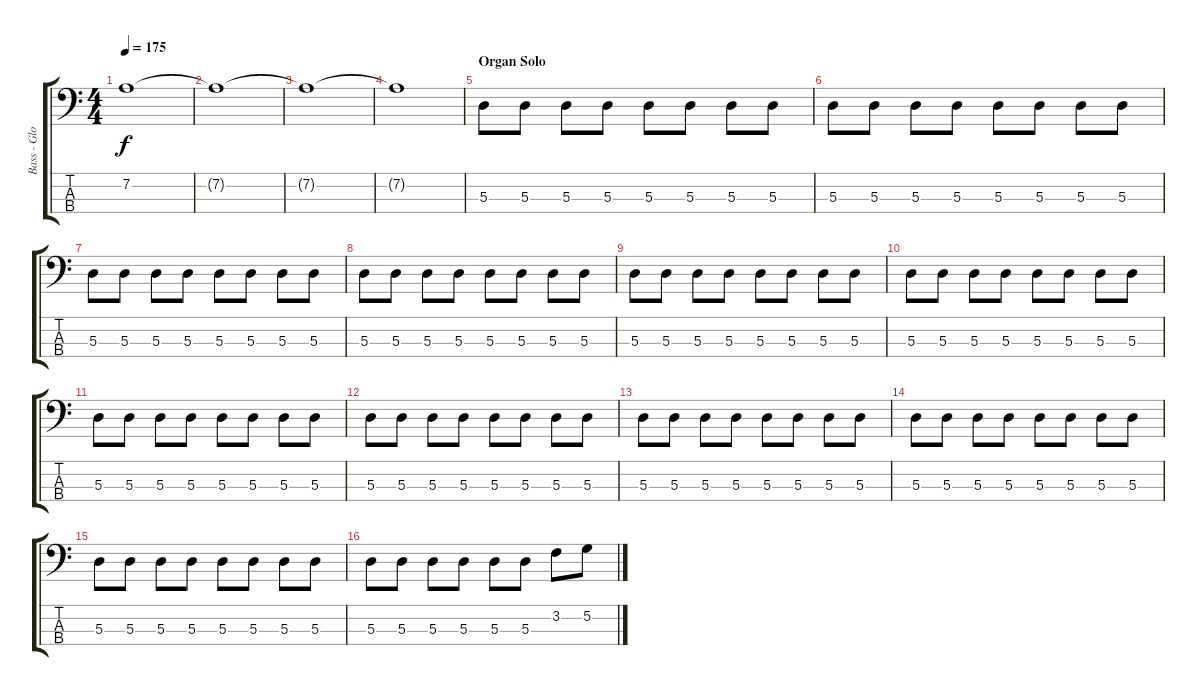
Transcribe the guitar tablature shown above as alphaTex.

\track ("Bass - Glover" "Bass - Glo") {instrument electricbasspick}
\staff {score tabs}
\tuning (G2 D2 A1 E1) {hide}
\ts (4 4)
\tempo 175
\clef f4
\ks c
7.2{t}.1{dy f} |
7.2{t}.1 |
7.2{t}.1 |
7.2{t}.1 |
\section ("" "Organ Solo")
5.3.8 5.3.8 5.3.8 5.3.8 5.3.8 5.3.8 5.3.8 5.3.8 |
5.3.8 5.3.8 5.3.8 5.3.8 5.3.8 5.3.8 5.3.8 5.3.8 |
5.3.8 5.3.8 5.3.8 5.3.8 5.3.8 5.3.8 5.3.8 5.3.8 |
5.3.8 5.3.8 5.3.8 5.3.8 5.3.8 5.3.8 5.3.8 5.3.8 |
5.3.8 5.3.8 5.3.8 5.3.8 5.3.8 5.3.8 5.3.8 5.3.8 |
5.3.8 5.3.8 5.3.8 5.3.8 5.3.8 5.3.8 5.3.8 5.3.8 |
5.3.8 5.3.8 5.3.8 5.3.8 5.3.8 5.3.8 5.3.8 5.3.8 |
5.3.8 5.3.8 5.3.8 5.3.8 5.3.8 5.3.8 5.3.8 5.3.8 |
5.3.8 5.3.8 5.3.8 5.3.8 5.3.8 5.3.8 5.3.8 5.3.8 |
5.3.8 5.3.8 5.3.8 5.3.8 5.3.8 5.3.8 5.3.8 5.3.8 |
5.3.8 5.3.8 5.3.8 5.3.8 5.3.8 5.3.8 5.3.8 5.3.8 |
5.3.8 5.3.8 5.3.8 5.3.8 5.3.8 5.3.8 3.2.8 5.2.8
